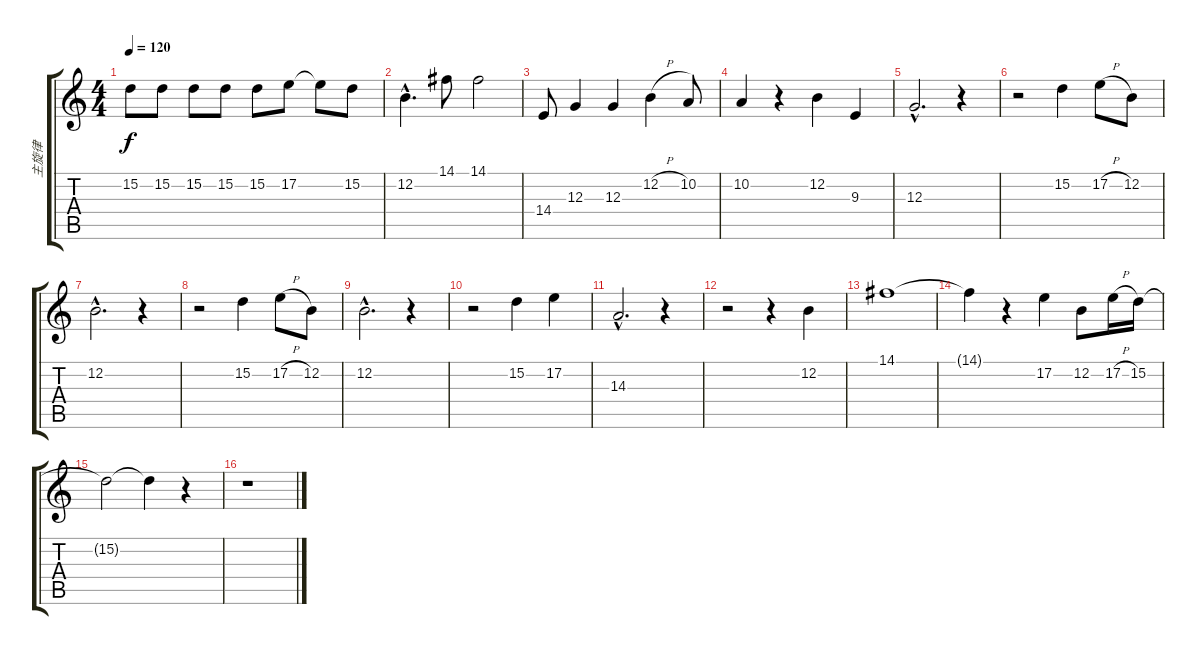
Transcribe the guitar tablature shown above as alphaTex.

\track ("主旋律" "主旋律") {instrument tuba}
\staff {score tabs}
\tuning (E4 B3 G3 D3 A2 E2) {hide}
\ts (4 4)
\tempo 120
\clef g2
\ks c
15.2.8{dy f} 15.2.8 15.2.8 15.2.8 15.2.8 17.2.8 17.2{t}.8 15.2.8 |
12.2{hac}.4{d} 14.1.8 14.1.2 |
14.4.8 12.3.4 12.3.4 12.2{h}.4 10.2.8 |
10.2.4 r.4 12.2.4 9.3.4 |
12.3{hac}.2{d} r.4 |
r.2 15.2.4 17.2{h}.8 12.2.8 |
12.2{hac}.2{d} r.4 |
r.2 15.2.4 17.2{h}.8 12.2.8 |
12.2{hac}.2{d} r.4 |
r.2 15.2.4 17.2.4 |
14.3{hac}.2{d} r.4 |
r.2 r.4 12.2.4 |
14.1.1 |
14.1{t}.4 r.4 17.2.4 12.2.8 17.2{h}.16 15.2.16 |
15.2{t}.2 15.2{t}.4 r.4 |
r.1
